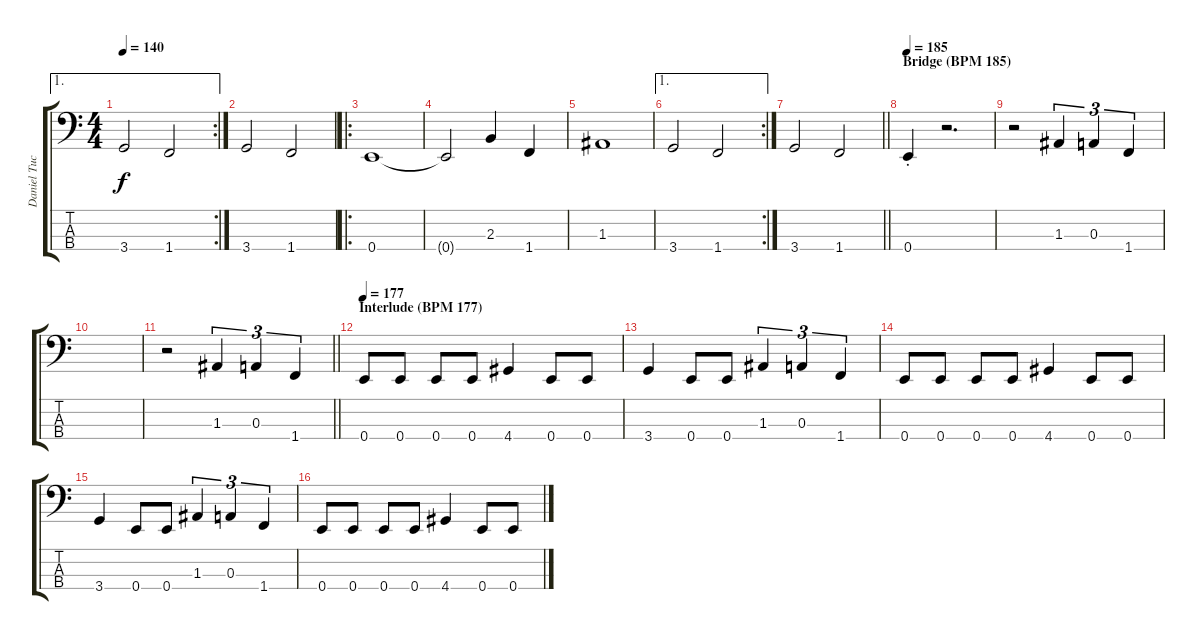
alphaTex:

\track ("Daniel Tucker" "Daniel Tuc") {instrument electricbasspick}
\staff {score tabs}
\tuning (G2 D2 A1 E1) {hide}
\ae 1
\rc 2
\ts (4 4)
\tempo 140
\clef f4
\ks c
3.4.2{dy f} 1.4.2 |
3.4.2 1.4.2 |
\ro
0.4.1 |
0.4{t}.2 2.3.4 1.4.4 |
1.3.1 |
\ae 1
\rc 2
3.4.2 1.4.2 |
\barLineRight lightlight
3.4.2 1.4.2 |
\section ("" "Bridge (BPM 185)")
\tempo 185
0.4{st}.4 r.2{d} |
r.2 1.3.4{tu (3 2)} 0.3.4{tu (3 2)} 1.4.4{tu (3 2)} |
|
\barLineRight lightlight
r.2 1.3.4{tu (3 2)} 0.3.4{tu (3 2)} 1.4.4{tu (3 2)} |
\section ("" "Interlude (BPM 177)")
\tempo 177
0.4.8 0.4.8 0.4.8 0.4.8 4.4.4 0.4.8 0.4.8 |
3.4.4 0.4.8 0.4.8 1.3.4{tu (3 2)} 0.3.4{tu (3 2)} 1.4.4{tu (3 2)} |
0.4.8 0.4.8 0.4.8 0.4.8 4.4.4 0.4.8 0.4.8 |
3.4.4 0.4.8 0.4.8 1.3.4{tu (3 2)} 0.3.4{tu (3 2)} 1.4.4{tu (3 2)} |
0.4.8 0.4.8 0.4.8 0.4.8 4.4.4 0.4.8 0.4.8
